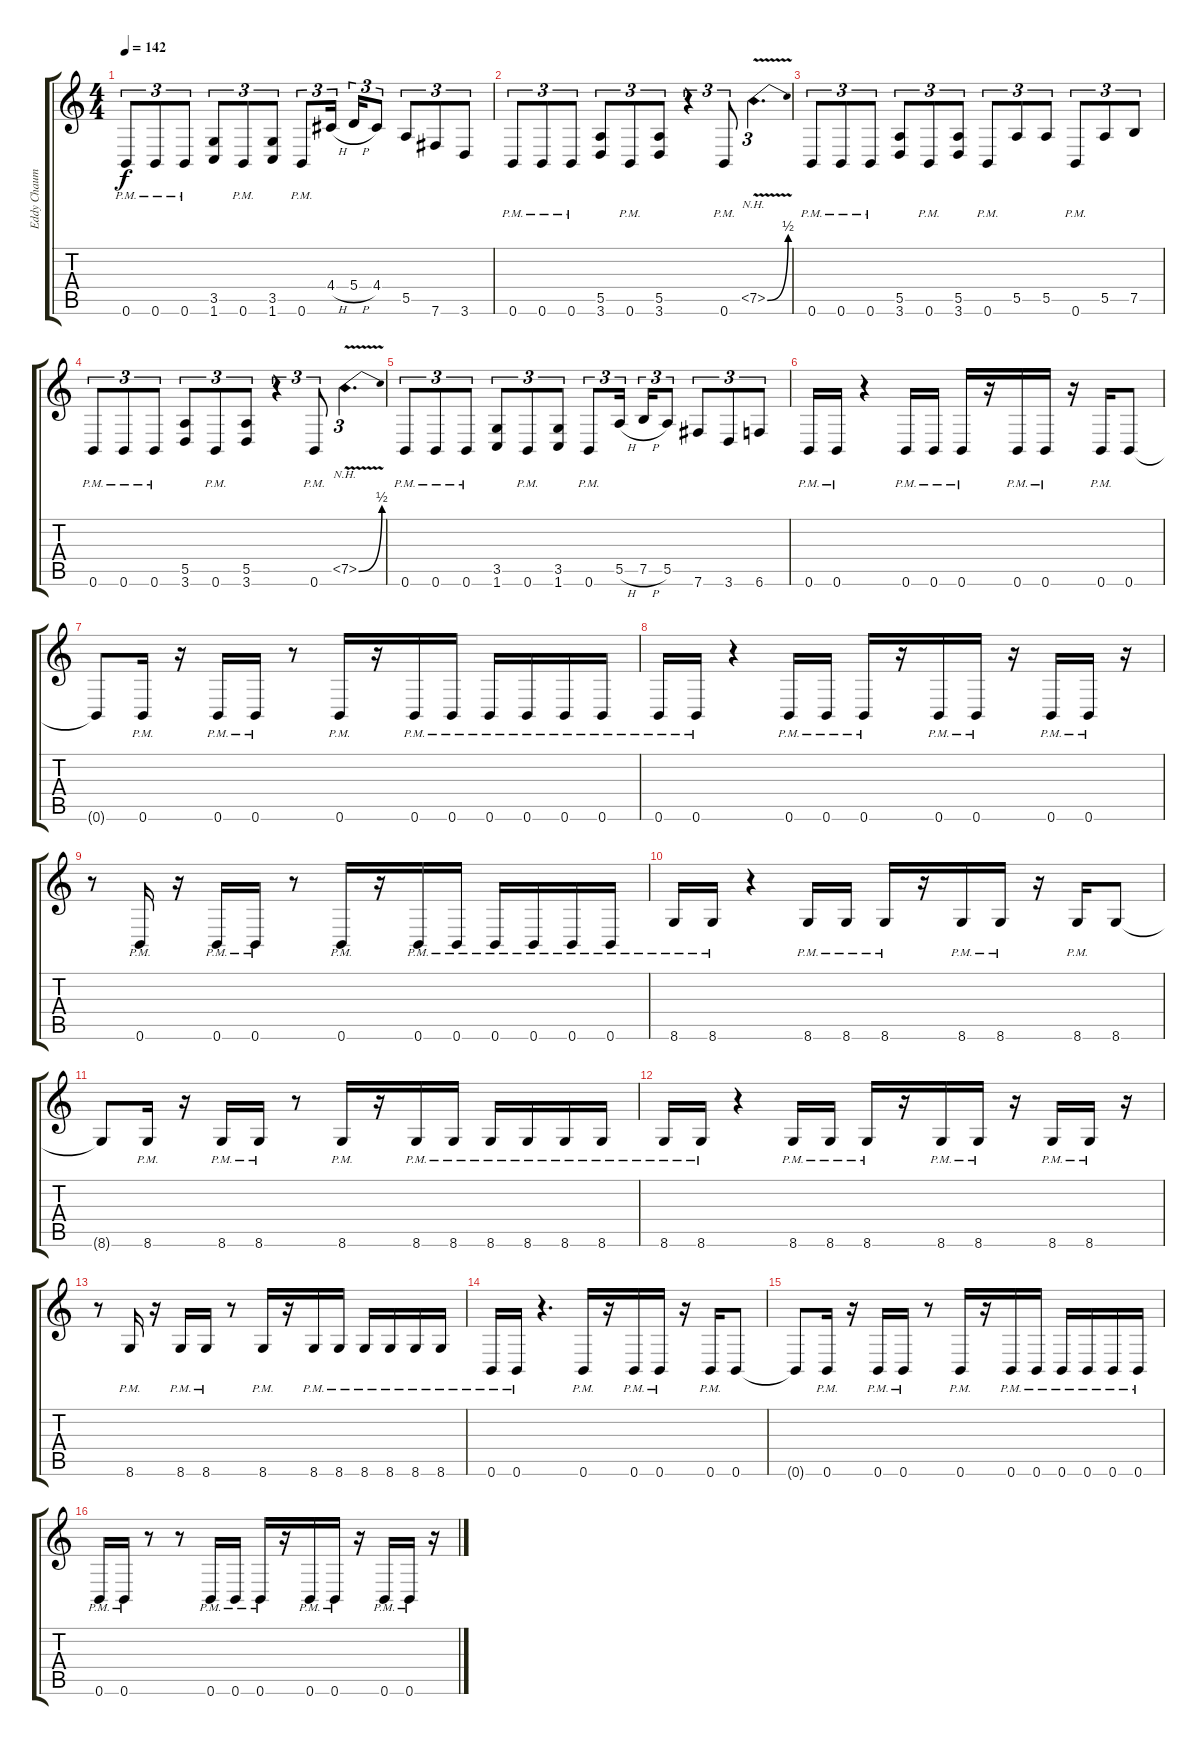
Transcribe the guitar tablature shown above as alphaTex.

\track ("Eddy Chaumulot (Rythm)" "Eddy Chaum") {instrument distortionguitar}
\staff {score tabs}
\tuning (B3 Gb3 D3 A2 E2 B1) {hide}
\ts (4 4)
\tempo 142
\clef g2
\ks c
0.6{pm}.8{tu (3 2) dy f} 0.6{pm}.8{tu (3 2)} 0.6{pm}.8{tu (3 2)} (3.5 1.6).8{tu (3 2)} 0.6{pm}.8{tu (3 2)} (3.5 1.6).8{tu (3 2)} 0.6{pm}.8{tu (3 2)} 4.4{h}.16{tu (3 2)} 5.4{h}.16{tu (3 2)} 4.4.8{tu (3 2)} 5.5.8{tu (3 2)} 7.6.8{tu (3 2)} 3.6.8{tu (3 2)} |
0.6{pm}.8{tu (3 2)} 0.6{pm}.8{tu (3 2)} 0.6{pm}.8{tu (3 2)} (5.5 3.6).8{tu (3 2)} 0.6{pm}.8{tu (3 2)} (5.5 3.6).8{tu (3 2)} r.4{tu (3 2)} 0.6{pm}.8{tu (3 2)} 7.5{be (bend 0 0 60 2) nh v}.4{d tu (3 2)} |
0.6{pm}.8{tu (3 2)} 0.6{pm}.8{tu (3 2)} 0.6{pm}.8{tu (3 2)} (5.5 3.6).8{tu (3 2)} 0.6{pm}.8{tu (3 2)} (5.5 3.6).8{tu (3 2)} 0.6{pm}.8{tu (3 2)} 5.5.8{tu (3 2)} 5.5.8{tu (3 2)} 0.6{pm}.8{tu (3 2)} 5.5.8{tu (3 2)} 7.5.8{tu (3 2)} |
0.6{pm}.8{tu (3 2)} 0.6{pm}.8{tu (3 2)} 0.6{pm}.8{tu (3 2)} (5.5 3.6).8{tu (3 2)} 0.6{pm}.8{tu (3 2)} (5.5 3.6).8{tu (3 2)} r.4{tu (3 2)} 0.6{pm}.8{tu (3 2)} 7.5{be (bend 0 0 60 2) nh v}.4{d tu (3 2)} |
0.6{pm}.8{tu (3 2)} 0.6{pm}.8{tu (3 2)} 0.6{pm}.8{tu (3 2)} (3.5 1.6).8{tu (3 2)} 0.6{pm}.8{tu (3 2)} (3.5 1.6).8{tu (3 2)} 0.6{pm}.8{tu (3 2)} 5.5{h}.16{tu (3 2)} 7.5{h}.16{tu (3 2)} 5.5.8{tu (3 2)} 7.6.8{tu (3 2)} 3.6.8{tu (3 2)} 6.6.8{tu (3 2)} |
0.6{pm}.16 0.6{pm}.16 r.4 0.6{pm}.16 0.6{pm}.16 0.6{pm}.16 r.16 0.6{pm}.16 0.6{pm}.16 r.16 0.6{pm}.16 0.6.8 |
0.6{t}.8 0.6{pm}.16 r.16 0.6{pm}.16 0.6{pm}.16 r.8 0.6{pm}.16 r.16 0.6{pm}.16 0.6{pm}.16 0.6{pm}.16 0.6{pm}.16 0.6{pm}.16 0.6{pm}.16 |
0.6{pm}.16 0.6{pm}.16 r.4 0.6{pm}.16 0.6{pm}.16 0.6{pm}.16 r.16 0.6{pm}.16 0.6{pm}.16 r.16 0.6{pm}.16 0.6{pm}.16 r.16 |
r.8 0.6{pm}.16 r.16 0.6{pm}.16 0.6{pm}.16 r.8 0.6{pm}.16 r.16 0.6{pm}.16 0.6{pm}.16 0.6{pm}.16 0.6{pm}.16 0.6{pm}.16 0.6{pm}.16 |
8.6{pm}.16 8.6{pm}.16 r.4 8.6{pm}.16 8.6{pm}.16 8.6{pm}.16 r.16 8.6{pm}.16 8.6{pm}.16 r.16 8.6{pm}.16 8.6.8 |
8.6{t}.8 8.6{pm}.16 r.16 8.6{pm}.16 8.6{pm}.16 r.8 8.6{pm}.16 r.16 8.6{pm}.16 8.6{pm}.16 8.6{pm}.16 8.6{pm}.16 8.6{pm}.16 8.6{pm}.16 |
8.6{pm}.16 8.6{pm}.16 r.4 8.6{pm}.16 8.6{pm}.16 8.6{pm}.16 r.16 8.6{pm}.16 8.6{pm}.16 r.16 8.6{pm}.16 8.6{pm}.16 r.16 |
r.8 8.6{pm}.16 r.16 8.6{pm}.16 8.6{pm}.16 r.8 8.6{pm}.16 r.16 8.6{pm}.16 8.6{pm}.16 8.6{pm}.16 8.6{pm}.16 8.6{pm}.16 8.6{pm}.16 |
0.6{pm}.16 0.6{pm}.16 r.4{d} 0.6{pm}.16 r.16 0.6{pm}.16 0.6{pm}.16 r.16 0.6{pm}.16 0.6.8 |
0.6{t}.8 0.6{pm}.16 r.16 0.6{pm}.16 0.6{pm}.16 r.8 0.6{pm}.16 r.16 0.6{pm}.16 0.6{pm}.16 0.6{pm}.16 0.6{pm}.16 0.6{pm}.16 0.6{pm}.16 |
0.6{pm}.16 0.6{pm}.16 r.8 r.8 0.6{pm}.16 0.6{pm}.16 0.6{pm}.16 r.16 0.6{pm}.16 0.6{pm}.16 r.16 0.6{pm}.16 0.6{pm}.16 r.16
